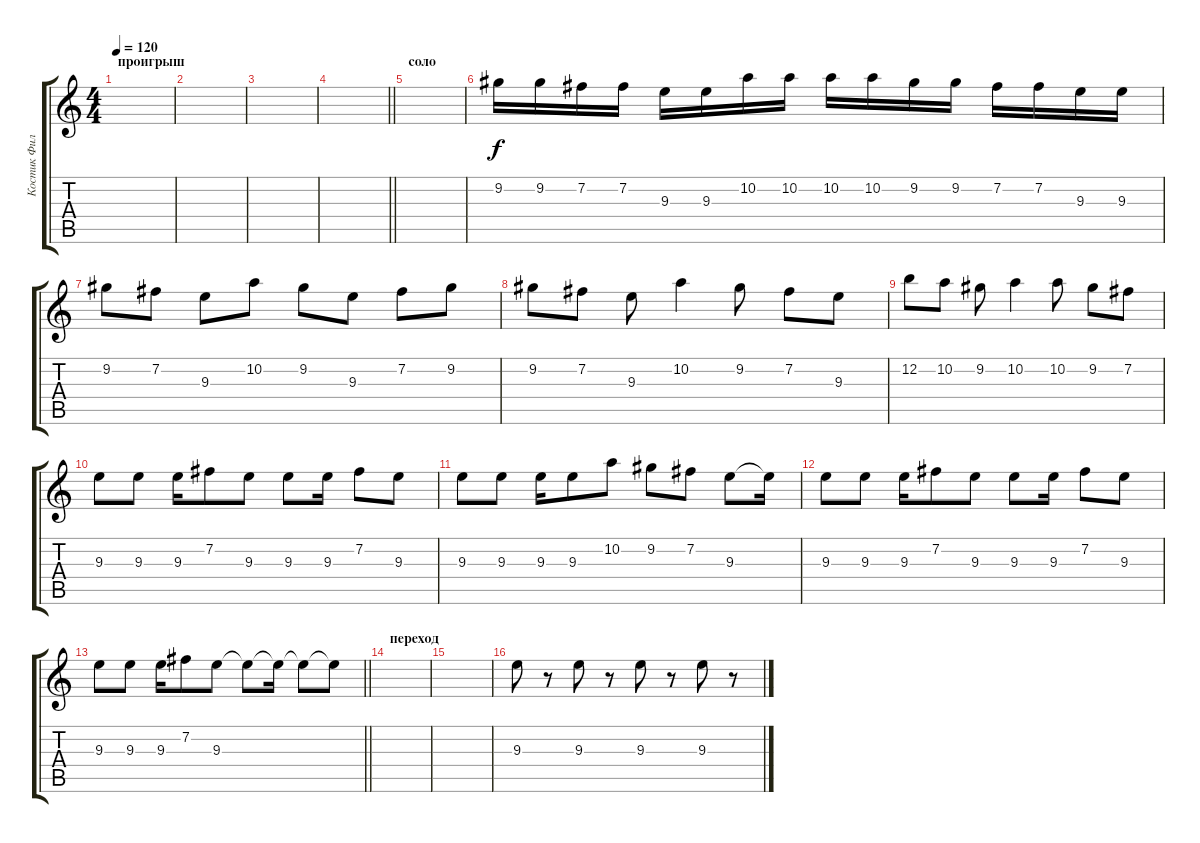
\track ("Костик Филимонов" "Костик Фил") {instrument overdrivenguitar}
\staff {score tabs}
\tuning (E4 B3 G3 D3 A2 E2) {hide}
\ts (4 4)
\section ("" "проигрыш")
\tempo 120
\clef g2
\ks c
|
|
|
\barLineRight lightlight
|
\section ("" "соло")
|
9.2.16 9.2.16 7.2.16 7.2.16 9.3.16 9.3.16 10.2.16 10.2.16 10.2.16 10.2.16 9.2.16 9.2.16 7.2.16 7.2.16 9.3.16 9.3.16 |
9.2.8 7.2.8 9.3.8 10.2.8 9.2.8 9.3.8 7.2.8 9.2.8 |
9.2.8 7.2.8 9.3.8 10.2.4 9.2.8 7.2.8 9.3.8 |
12.2.8 10.2.8 9.2.8 10.2.4 10.2.8 9.2.8 7.2.8 |
9.3.8 9.3.8 9.3.16 7.2.8 9.3.8 9.3.8 9.3.16 7.2.8 9.3.8 |
9.3.8 9.3.8 9.3.16 9.3.8 10.2.8 9.2.8 7.2.8 9.3.8 9.3{t}.16 |
9.3.8 9.3.8 9.3.16 7.2.8 9.3.8 9.3.8 9.3.16 7.2.8 9.3.8 |
\barLineRight lightlight
9.3.8 9.3.8 9.3.16 7.2.8 9.3.8 9.3{t}.8 9.3{t}.16 9.3{t}.8 9.3{t}.8 |
\section ("" "переход")
|
|
9.3.8 r.8 9.3.8 r.8 9.3.8 r.8 9.3.8 r.8
